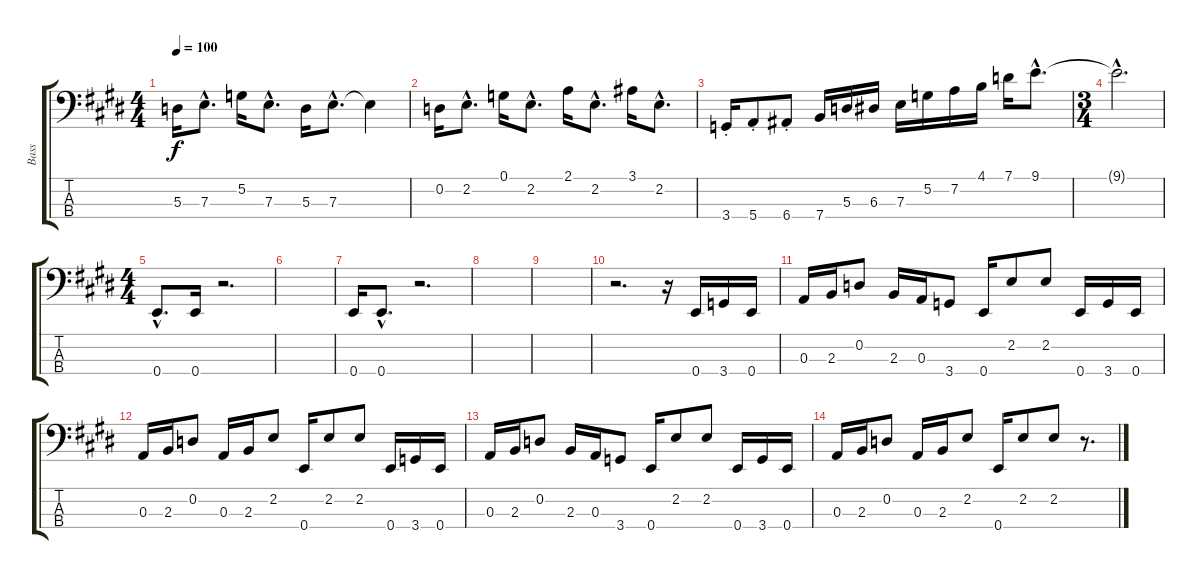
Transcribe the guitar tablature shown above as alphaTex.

\track ("Bass" "Bass") {instrument electricbassfinger}
\staff {score tabs}
\tuning (G2 D2 A1 E1) {hide}
\ts (4 4)
\tempo 100
\clef f4
\ks e
5.3.16{dy f} 7.3{hac}.8{d} 5.2.16 7.3{hac}.8{d} 5.3.16 7.3{hac}.8{d} 7.3{t}.4 |
0.2.16 2.2{hac}.8{d} 0.1.16 2.2{hac}.8{d} 2.1.16 2.2{hac}.8{d} 3.1.16 2.2{hac}.8{d} |
3.4{st}.16 5.4{st}.8 6.4{st}.8 7.4.16 5.3.16 6.3.16 7.3.16 5.2.16 7.2.16 4.1.16 7.1.16 9.1{hac}.8{d} |
\ts (3 4)
9.1{hac t}.2{d} |
\ts (4 4)
0.4{hac}.8{d} 0.4.16 r.2{d} |
|
0.4.16 0.4{hac}.8{d} r.2{d} |
|
|
r.2{d} r.16 0.4.16 3.4.16 0.4.16 |
0.3.16 2.3.16 0.2.8 2.3.16 0.3.16 3.4.8 0.4.16 2.2.8 2.2.8 0.4.16 3.4.16 0.4.16 |
0.3.16 2.3.16 0.2.8 0.3.16 2.3.16 2.2.8 0.4.16 2.2.8 2.2.8 0.4.16 3.4.16 0.4.16 |
0.3.16 2.3.16 0.2.8 2.3.16 0.3.16 3.4.8 0.4.16 2.2.8 2.2.8 0.4.16 3.4.16 0.4.16 |
0.3.16 2.3.16 0.2.8 0.3.16 2.3.16 2.2.8 0.4.16 2.2.8 2.2.8 r.8{d}
